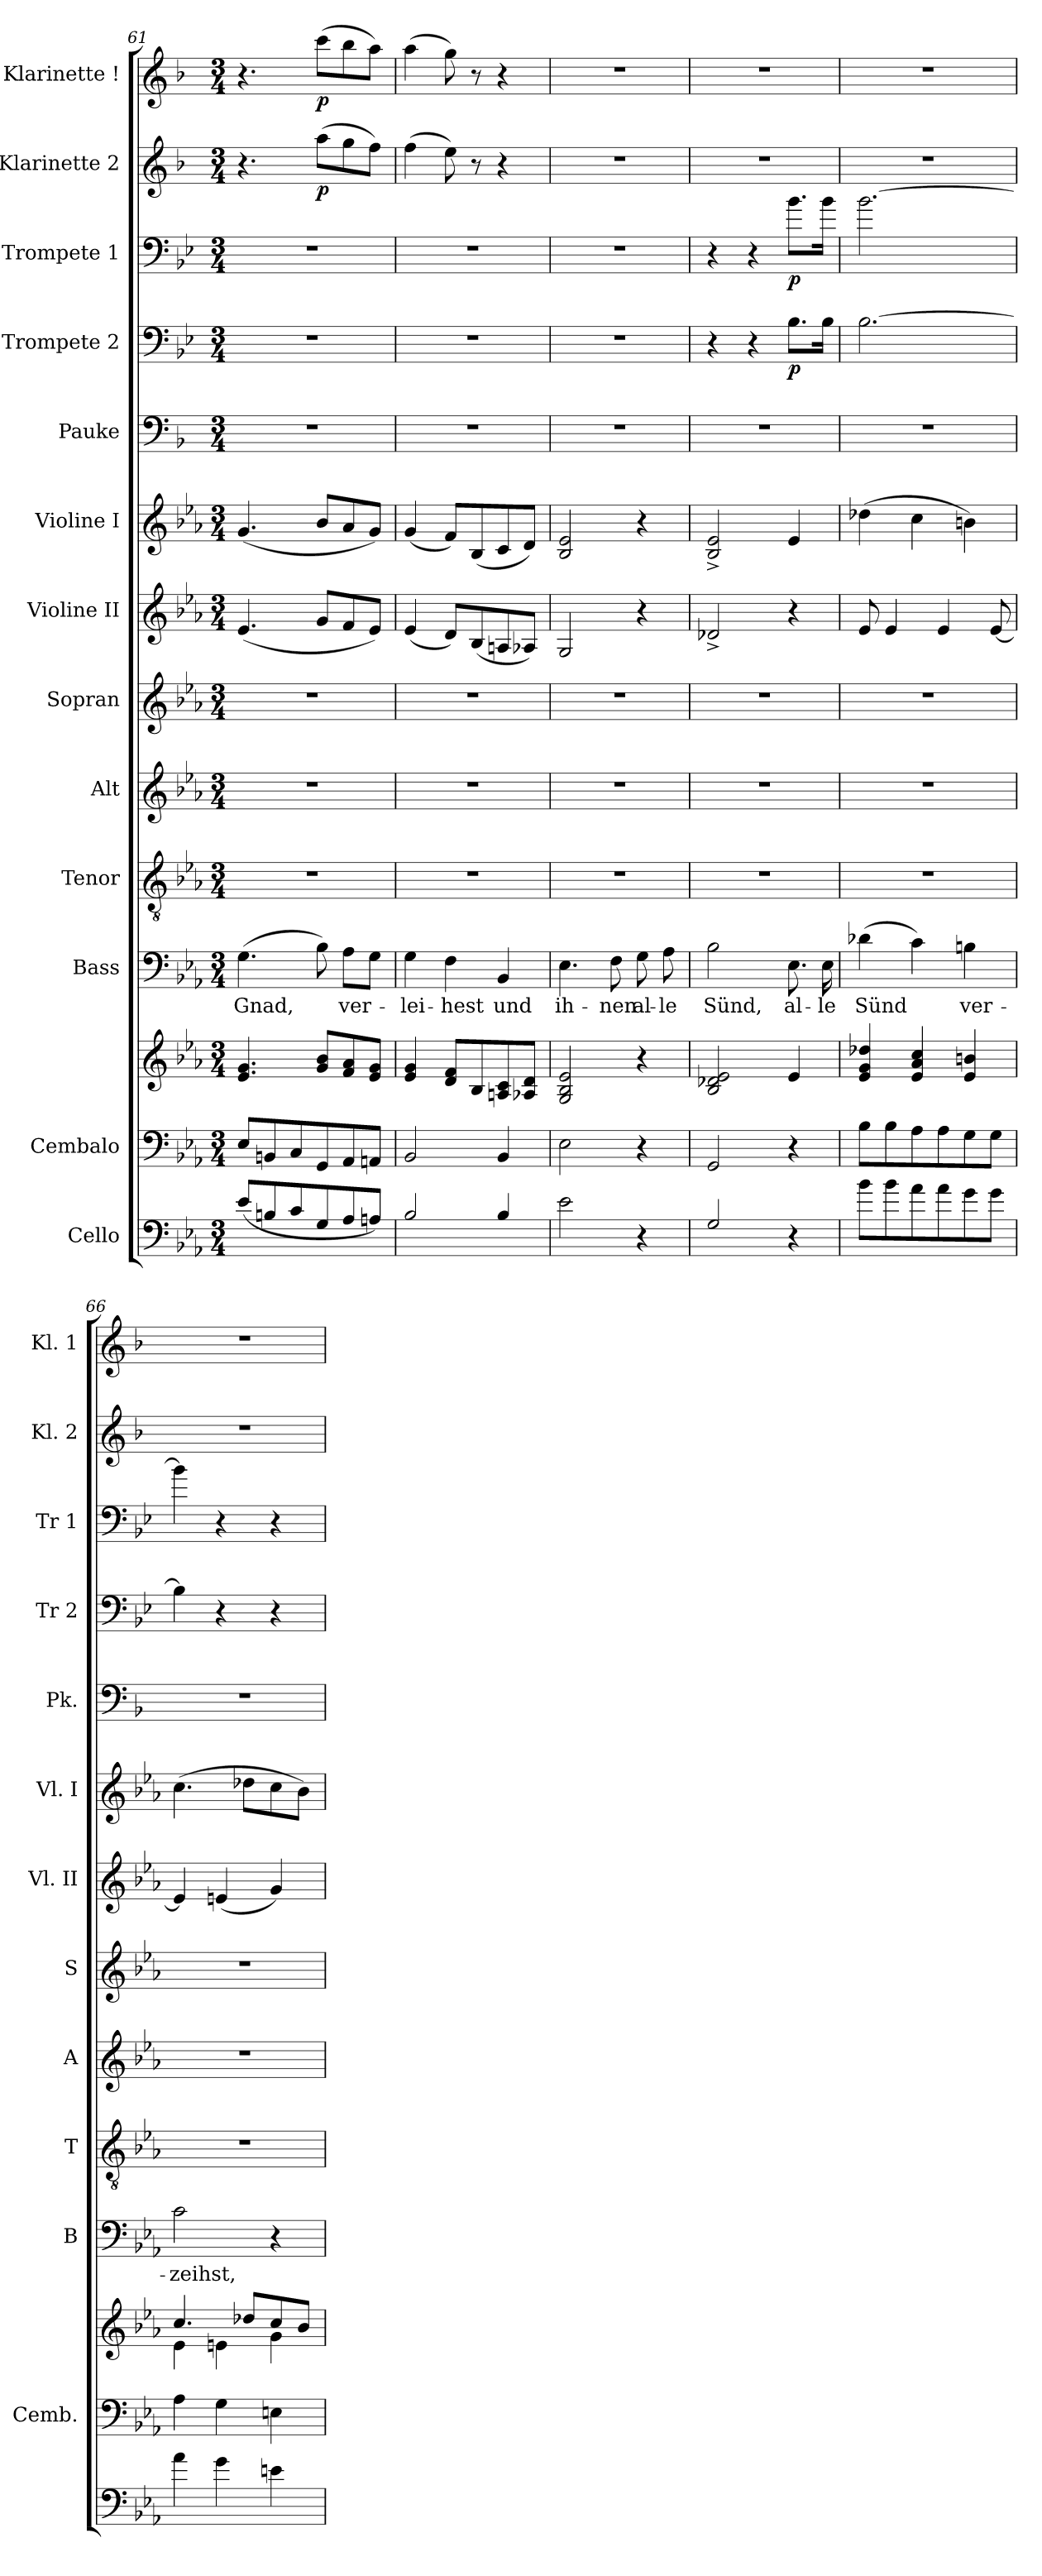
**kern	**kern	**kern	**kern	**text	**kern	**kern	**kern	**kern	**kern	**kern	**kern	**dynam	**kern	**dynam	**kern	**dynam	**kern	**dynam
*part13	*part12	*part12	*part11	*part11	*part10	*part9	*part8	*part7	*part6	*part5	*part4	*part4	*part3	*part3	*part2	*part2	*part1	*part1
*staff14	*staff13	*staff12	*staff11	*staff11	*staff10	*staff9	*staff8	*staff7	*staff6	*staff5	*staff4	*staff4	*staff3	*staff3	*staff2	*staff2	*staff1	*staff1
*I"Cello	*I"Cembalo	*	*I"Bass	*	*I"Tenor	*I"Alt	*I"Sopran	*I"Violine II	*I"Violine I	*I"Pauke	*I"Trompete 2	*	*I"Trompete 1	*	*I"Klarinette 2	*	*I"Klarinette !	*
*	*I'Cemb.	*	*I'B	*	*I'T	*I'A	*I'S	*I'Vl. II	*I'Vl. I	*I'Pk.	*I'Tr 2	*	*I'Tr 1	*	*I'Kl. 2	*	*I'Kl. 1	*
*clefF4	*clefF4	*clefG2	*clefF4	*	*clefGv2	*clefG2	*clefG2	*clefG2	*clefG2	*clefF4	*clefF4	*	*clefF4	*	*clefG2	*	*clefG2	*
*ITrd7c12	*	*	*	*	*	*	*	*	*	*ITrd1c2	*ITrd4c7	*	*ITrd4c7	*	*ITrd1c2	*	*ITrd1c2	*
*k[b-e-a-]	*k[b-e-a-]	*k[b-e-a-]	*k[b-e-a-]	*	*k[b-e-a-]	*k[b-e-a-]	*k[b-e-a-]	*k[b-e-a-]	*k[b-e-a-]	*k[b-e-a-]	*k[b-e-a-]	*	*k[b-e-a-]	*	*k[b-e-a-]	*	*k[b-e-a-]	*
*E-:	*E-:	*E-:	*E-:	*	*E-:	*E-:	*E-:	*E-:	*E-:	*E-:	*E-:	*	*E-:	*	*E-:	*	*E-:	*
*M3/4	*M3/4	*M3/4	*M3/4	*	*M3/4	*M3/4	*M3/4	*M3/4	*M3/4	*M3/4	*M3/4	*	*M3/4	*	*M3/4	*	*M3/4	*
=61	=61	=61	=61	=61	=61	=61	=61	=61	=61	=61	=61	=61	=61	=61	=61	=61	=61	=61
!	!	!	!	!LO:LY:b	!	!	!	!	!	!	!	!	!	!	!	!	!	!
(<8E-/L	8E-/L	4.e-/ 4.g/	(>4.G\	Gnad,	2.r	2.r	2.r	(<4.e-/	(<4.g/	2.r	2.r	.	2.r	.	4.r	.	4.r	.
8BBn/	8BBn/	.	.	.	.	.	.	.	.	.	.	.	.	.	.	.	.	.
8C/	8C/	.	.	.	.	.	.	.	.	.	.	.	.	.	.	.	.	.
!	!	!	!	!	!	!	!	!	!	!	!	!	!	!	!	!LO:DY:b	!	!LO:DY:b
8GG/	8GG/	8g/ 8b-/L	8B-\)	.	.	.	.	8g/L	8b-/L	.	.	.	.	.	(>8gg\L	p	(>8bb-\L	p
!	!	!	!	!LO:LY:b	!	!	!	!	!	!	!	!	!	!	!	!	!	!
8AA-/	8AA-/	8f/ 8a-/	8A-\L	ver-	.	.	.	8f/	8a-/	.	.	.	.	.	8ff\	.	8aa-\	.
8AAn/J)	8AAn/J	8e-/ 8g/J	8G\J	.	.	.	.	8e-/J)	8g/J)	.	.	.	.	.	8ee-\J)	.	8gg\J)	.
=62	=62	=62	=62	=62	=62	=62	=62	=62	=62	=62	=62	=62	=62	=62	=62	=62	=62	=62
!	!	!	!	!LO:LY:b	!	!	!	!	!	!	!	!	!	!	!	!	!	!
2BB-/	2BB-/	4e-/ 4g/	4G\	-lei-	2.r	2.r	2.r	(<4e-/	(<4g/	2.r	2.r	.	2.r	.	(>4ee-\	.	(>4gg\	.
!	!	!	!	!LO:LY:b	!	!	!	!	!	!	!	!	!	!	!	!	!	!
.	.	8d/ 8f/L	4F\	-hest	.	.	.	8d/L)	8f/L)	.	.	.	.	.	8dd\)	.	8ff\)	.
.	.	8B-/	.	.	.	.	.	(<8B-/	(<8B-/	.	.	.	.	.	8r	.	8r	.
!	!	!	!	!LO:LY:b	!	!	!	!	!	!	!	!	!	!	!	!	!	!
4BB-/	4BB-/	8An/ 8c/	4BB-/	und	.	.	.	8An/	8c/	.	.	.	.	.	4r	.	4r	.
.	.	8A-X/ 8d/J	.	.	.	.	.	8A-X/J)	8d/J)	.	.	.	.	.	.	.	.	.
=63	=63	=63	=63	=63	=63	=63	=63	=63	=63	=63	=63	=63	=63	=63	=63	=63	=63	=63
!	!	!	!	!LO:LY:b	!	!	!	!	!	!	!	!	!	!	!	!	!	!
2E-\	2E-\	2G/ 2B-/ 2e-/	4.E-\	ih-	2.r	2.r	2.r	2G/	2B-/ 2e-/	2.r	2.r	.	2.r	.	2.r	.	2.r	.
!	!	!	!	!LO:LY:b	!	!	!	!	!	!	!	!	!	!	!	!	!	!
.	.	.	8F\	-nen	.	.	.	.	.	.	.	.	.	.	.	.	.	.
!	!	!	!	!LO:LY:b	!	!	!	!	!	!	!	!	!	!	!	!	!	!
4r	4r	4r	8G\	al-	.	.	.	4r	4r	.	.	.	.	.	.	.	.	.
!	!	!	!	!LO:LY:b	!	!	!	!	!	!	!	!	!	!	!	!	!	!
.	.	.	8A-\	-le	.	.	.	.	.	.	.	.	.	.	.	.	.	.
!!LO:PB:g=z
=64	=64	=64	=64	=64	=64	=64	=64	=64	=64	=64	=64	=64	=64	=64	=64	=64	=64	=64
!	!	!	!	!LO:LY:b	!	!	!	!	!	!	!	!	!	!	!	!	!	!
2GG/	2GG/	2B-/ 2d-X/ 2e-/	2B-\	Sünd,	2.r	2.r	2.r	2d-X^</	2B-/^< 2e-/^<	2.r	4r	.	4r	.	2.r	.	2.r	.
.	.	.	.	.	.	.	.	.	.	.	4r	.	4r	.	.	.	.	.
!	!	!	!	!LO:LY:b	!	!	!	!	!	!	!	!LO:DY:b	!	!LO:DY:b	!	!	!	!
4r	4r	4e-/	8.E-\	al-	.	.	.	4r	4e-/	.	8.E-\L	p	8.e-\L	p	.	.	.	.
!	!	!	!	!LO:LY:b	!	!	!	!	!	!	!	!	!	!	!	!	!	!
.	.	.	16E-\	-le	.	.	.	.	.	.	16E-\Jk	.	16e-\Jk	.	.	.	.	.
=65	=65	=65	=65	=65	=65	=65	=65	=65	=65	=65	=65	=65	=65	=65	=65	=65	=65	=65
!	!	!	!	!LO:LY:b	!	!	!	!	!	!	!	!	!	!	!	!	!	!
8B-\L	8B-\L	4e-/ 4g/ 4dd-X/	(>4d-X\	Sünd	2.r	2.r	2.r	8e-/	(>4dd-X\	2.r	[2.E-\	.	[2.e-\	.	2.r	.	2.r	.
8B-\	8B-\	.	.	.	.	.	.	4e-/	.	.	.	.	.	.	.	.	.	.
8A-\	8A-\	4e-/ 4a-/ 4cc/	4c\)	.	.	.	.	.	4cc\	.	.	.	.	.	.	.	.	.
8A-\	8A-\	.	.	.	.	.	.	4e-/	.	.	.	.	.	.	.	.	.	.
!	!	!	!	!LO:LY:b	!	!	!	!	!	!	!	!	!	!	!	!	!	!
8G\	8G\	4e-/ 4bn/	4Bn\	ver-	.	.	.	.	4bn\)	.	.	.	.	.	.	.	.	.
8G\J	8G\J	.	.	.	.	.	.	[8e-/	.	.	.	.	.	.	.	.	.	.
=66	=66	=66	=66	=66	=66	=66	=66	=66	=66	=66	=66	=66	=66	=66	=66	=66	=66	=66
*	*	*^	*	*	*	*	*	*	*	*	*	*	*	*	*	*	*	*
!	!	!	!	!	!LO:LY:b	!	!	!	!	!	!	!	!	!	!	!	!	!	!
4A-\	4A-\	4.cc/	4e-\	2c\	-zeihst,	2.r	2.r	2.r	4e-/]	(>4.cc\	2.r	4E-\]	.	4e-\]	.	2.r	.	2.r	.
4G\	4G\	.	4en\	.	.	.	.	.	(<4en/	.	.	4r	.	4r	.	.	.	.	.
.	.	8dd-X/L	.	.	.	.	.	.	.	8dd-X\L	.	.	.	.	.	.	.	.	.
4En\	4En\	8cc/	4g\	4r	.	.	.	.	4g/)	8cc\	.	4r	.	4r	.	.	.	.	.
.	.	8b-/J	.	.	.	.	.	.	.	8b-\J)	.	.	.	.	.	.	.	.	.
*	*	*v	*v	*	*	*	*	*	*	*	*	*	*	*	*	*	*	*	*
=	=	=	=	=	=	=	=	=	=	=	=	=	=	=	=	=	=	=
*-	*-	*-	*-	*-	*-	*-	*-	*-	*-	*-	*-	*-	*-	*-	*-	*-	*-	*-
